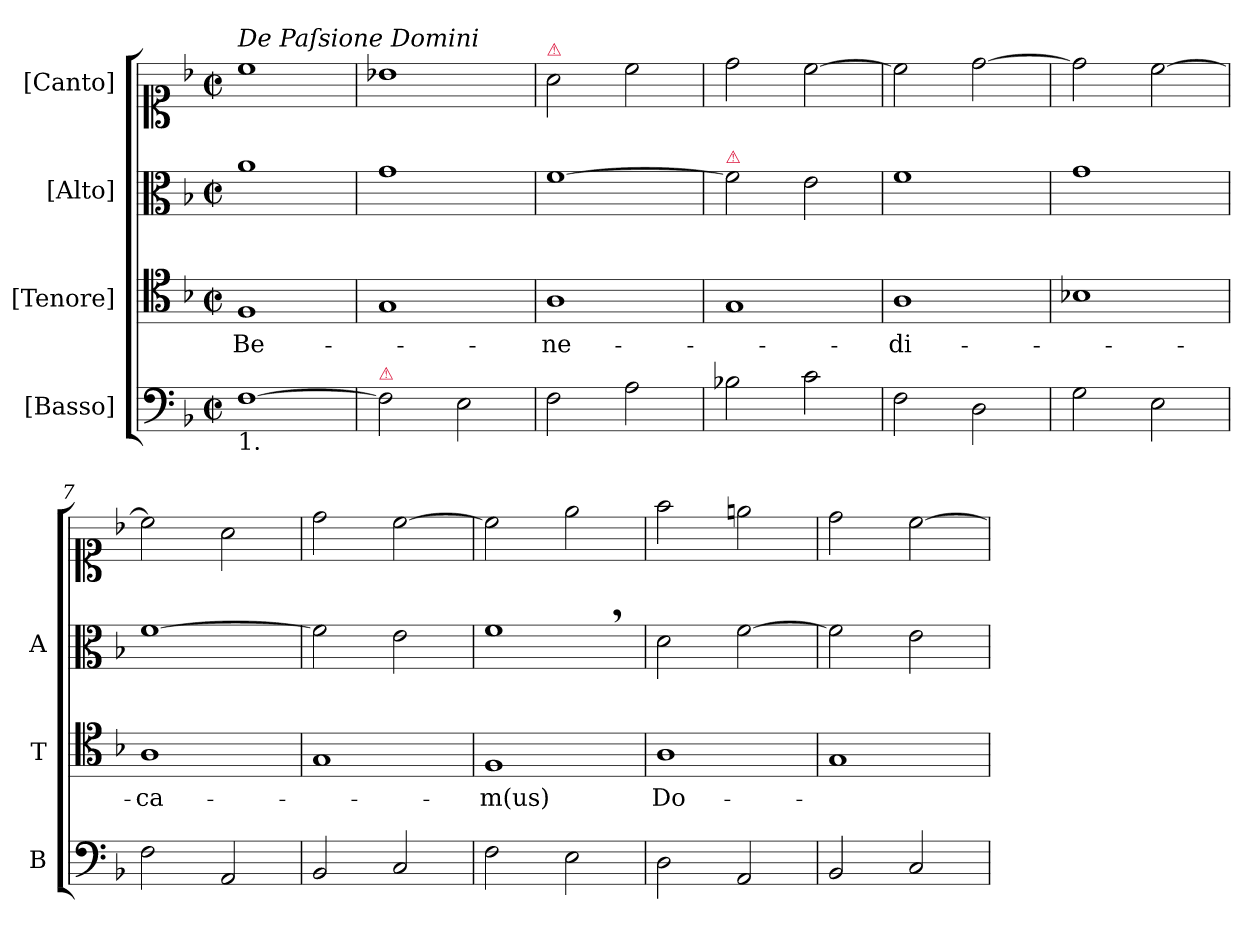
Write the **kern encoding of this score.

**kern	**kern	**text	**kern	**kern
*part4	*part3	*part3	*part2	*part1
*staff4	*staff3	*staff3	*staff2	*staff1
*I"[Basso]	*I"[Tenore]	*	*I"[Alto]	*I"[Canto]
*I'B	*I'T	*	*I'A	*
*clefF4	*clefC4	*	*clefC3	*clefC1
*k[b-]	*k[b-]	*	*k[b-]	*k[b-]
*F:	*F:	*	*F:	*F:
*M2/2	*M2/2	*	*M2/2	*M2/2
*met(c|)	*met(c|)	*	*met(c|)	*met(c|)
=1	=1	=1	=1	=1
!	!	!	!	!LO:TX:a:i:t=De Paſsione Domini
!LO:TX:b:t=1.	!	!	!	!
[1F\	1F/	Be-	1a\	1cc\
=2	=2	=2	=2	=2
!LO:TX:a:color=crimson:t=⚠	!	!	!	!
2F\]	1G/	.	1g\	1b-X\
2E\	.	.	.	.
=3	=3	=3	=3	=3
!	!	!	!	!LO:TX:a:color=crimson:t=⚠
2F\	1A\	-ne-	[1f\	2a\
2A\	.	.	.	2cc\
=4	=4	=4	=4	=4
!	!	!	!LO:TX:a:color=crimson:t=⚠	!
2B-X\	1G/	.	2f\]	2dd\
2c\	.	.	2e\	[2cc\
=5	=5	=5	=5	=5
2F\	1A\	-di-	1f\	2cc\]
2D\	.	.	.	[2dd\
=6	=6	=6	=6	=6
2G\	1B-X\	.	1g\	2dd\]
2E\	.	.	.	[2cc\
=7	=7	=7	=7	=7
2F\	1A\	-ca-	[1f\	2cc\]
2AA/	.	.	.	2a\
=8	=8	=8	=8	=8
2BB-/	1G/	.	2f\]	2dd\
2C/	.	.	2e\	[2cc\
=9	=9	=9	=9	=9
2F\	1F/	-m(us)	1f,\	2cc\]
2E\	.	.	.	2ee\
=10	=10	=10	=10	=10
2D\	1A\	Do-	2d\	2ff\
2AA/	.	.	[2f\	2een\
=11	=11	=11	=11	=11
2BB-/	1G/	.	2f\]	2dd\
2C/	.	.	2e\	[2cc\
=	=	=	=	=
*-	*-	*-	*-	*-
